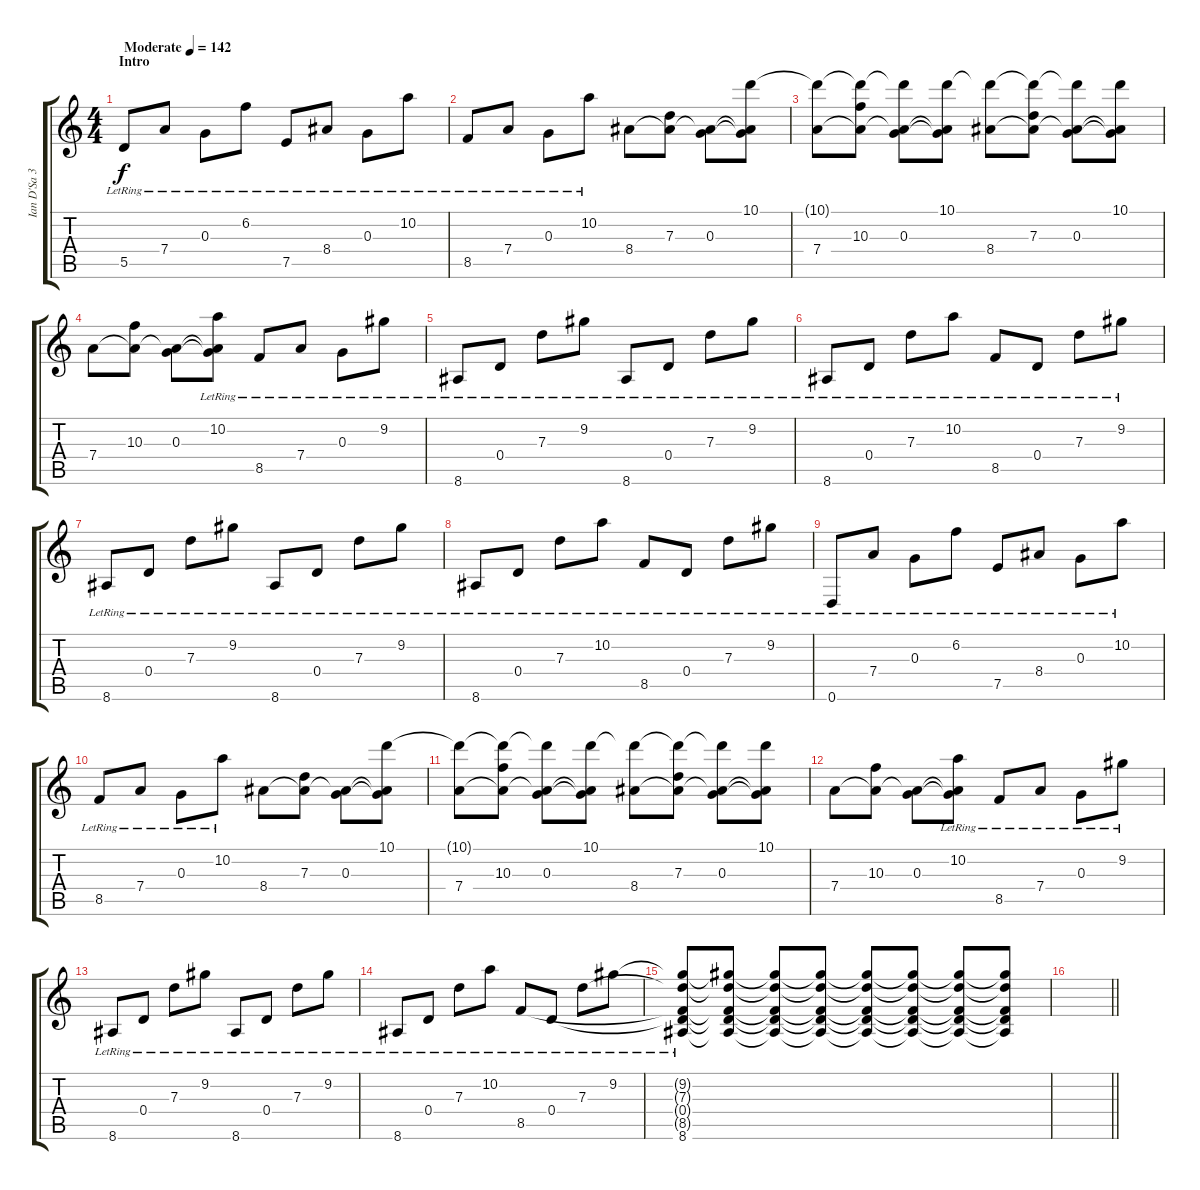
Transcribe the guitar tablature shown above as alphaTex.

\track ("Ian D'Sa 3" "Ian D'Sa 3") {instrument electricguitarclean}
\staff {score tabs}
\tuning (E4 B3 G3 D3 A2 D2) {hide}
\ts (4 4)
\section ("" "Intro")
\tempo (142 "Moderate")
\clef g2
\ks c
5.5{lr}.8{dy f instrument electricguitarclean} 7.4{lr}.8 0.3{lr}.8 6.2{lr}.8 7.5{lr}.8 8.4{lr}.8 0.3{lr}.8 10.2{lr}.8 |
8.5{lr}.8 7.4{lr}.8 0.3{lr}.8 10.2{lr}.8 8.4.8 (7.3 8.4{t}).8 (0.3 8.4{t}).8 (10.1 0.3{t} 8.4{t}).8 |
(10.1{t} 7.4).8 (10.1{t} 10.3 7.4{t}).8 (10.1{t} 0.3 7.4{t}).8 (10.1 0.3{t} 7.4{t}).8 (10.1{t} 8.4).8 (10.1{t} 7.3 8.4{t}).8 (10.1{t} 0.3 8.4{t}).8 (10.1 0.3{t} 8.4{t}).8 |
7.4.8 (10.3 7.4{t}).8 (0.3 7.4{t}).8 (10.2{lr} 0.3{t} 7.4{t}).8 8.5{lr}.8 7.4{lr}.8 0.3{lr}.8 9.2{lr}.8 |
8.6{lr}.8 0.4{lr}.8 7.3{lr}.8 9.2{lr}.8 8.6{lr}.8 0.4{lr}.8 7.3{lr}.8 9.2{lr}.8 |
8.6{lr}.8 0.4{lr}.8 7.3{lr}.8 10.2{lr}.8 8.5{lr}.8 0.4{lr}.8 7.3{lr}.8 9.2{lr}.8 |
8.6{lr}.8 0.4{lr}.8 7.3{lr}.8 9.2{lr}.8 8.6{lr}.8 0.4{lr}.8 7.3{lr}.8 9.2{lr}.8 |
8.6{lr}.8 0.4{lr}.8 7.3{lr}.8 10.2{lr}.8 8.5{lr}.8 0.4{lr}.8 7.3{lr}.8 9.2{lr}.8 |
0.6{lr}.8 7.4{lr}.8 0.3{lr}.8 6.2{lr}.8 7.5{lr}.8 8.4{lr}.8 0.3{lr}.8 10.2{lr}.8 |
8.5{lr}.8 7.4{lr}.8 0.3{lr}.8 10.2{lr}.8 8.4.8 (7.3 8.4{t}).8 (0.3 8.4{t}).8 (10.1 0.3{t} 8.4{t}).8 |
(10.1{t} 7.4).8 (10.1{t} 10.3 7.4{t}).8 (10.1{t} 0.3 7.4{t}).8 (10.1 0.3{t} 7.4{t}).8 (10.1{t} 8.4).8 (10.1{t} 7.3 8.4{t}).8 (10.1{t} 0.3 8.4{t}).8 (10.1 0.3{t} 8.4{t}).8 |
7.4.8 (10.3 7.4{t}).8 (0.3 7.4{t}).8 (10.2{lr} 0.3{t} 7.4{t}).8 8.5{lr}.8 7.4{lr}.8 0.3{lr}.8 9.2{lr}.8 |
8.6{lr}.8 0.4{lr}.8 7.3{lr}.8 9.2{lr}.8 8.6{lr}.8 0.4{lr}.8 7.3{lr}.8 9.2{lr}.8 |
8.6{lr}.8 0.4{lr}.8 7.3{lr}.8 10.2{lr}.8 8.5{lr}.8 0.4{lr}.8 7.3{lr}.8 9.2{lr}.8 |
(9.2{t} 7.3{t} 0.4{t} 8.5{t} 8.6{lr}).8 (9.2{t} 7.3{t} 0.4{t} 8.5{t} 8.6{t}).8 (9.2{t} 7.3{t} 0.4{t} 8.5{t} 8.6{t}).8 (9.2{t} 7.3{t} 0.4{t} 8.5{t} 8.6{t}).8 (9.2{t} 7.3{t} 0.4{t} 8.5{t} 8.6{t}).8 (9.2{t} 7.3{t} 0.4{t} 8.5{t} 8.6{t}).8 (9.2{t} 7.3{t} 0.4{t} 8.5{t} 8.6{t}).8 (9.2{t} 7.3{t} 0.4{t} 8.5{t} 8.6{t}).8 |
\barLineRight lightlight
